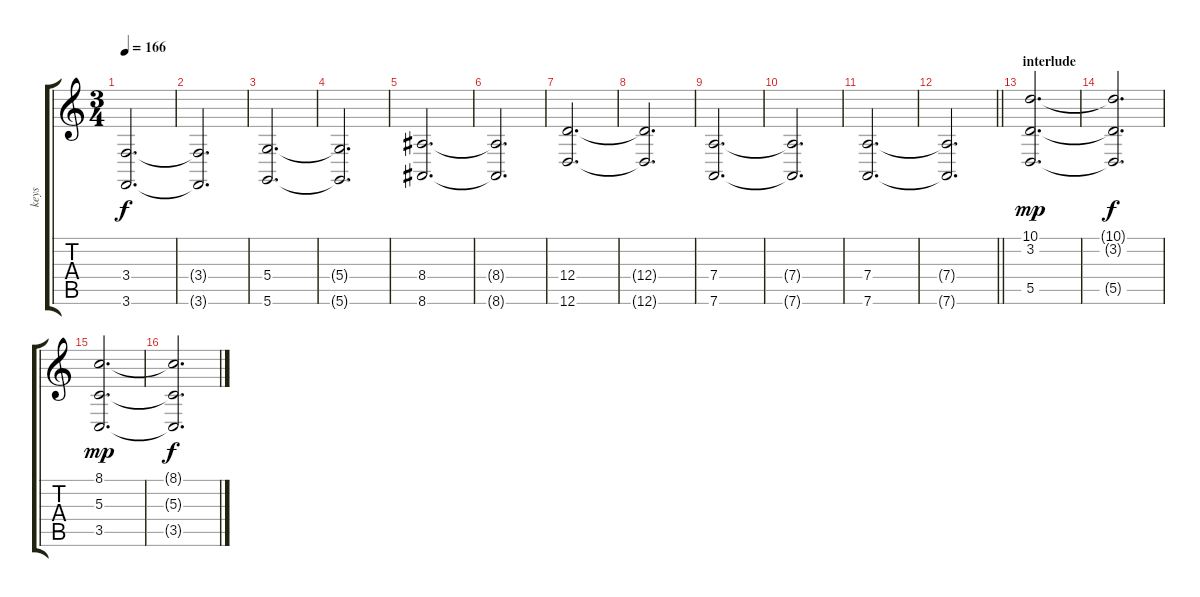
\track ("keys" "keys") {instrument stringensemble2}
\staff {score tabs}
\tuning (E4 B3 G3 D3 A2 D2) {hide}
\ts (3 4)
\tempo 166
\clef g2
\ks c
(3.4 3.6).2{d dy f} |
(3.4{t} 3.6{t}).2{d} |
(5.4 5.6).2{d} |
(5.4{t} 5.6{t}).2{d} |
(8.4 8.6).2{d} |
(8.4{t} 8.6{t}).2{d} |
(12.4 12.6).2{d} |
(12.4{t} 12.6{t}).2{d} |
(7.4 7.6).2{d} |
(7.4{t} 7.6{t}).2{d} |
(7.4 7.6).2{d} |
\barLineRight lightlight
(7.4{t} 7.6{t}).2{d} |
\section ("" "interlude")
(10.1 3.2 5.5).2{d dy mp} |
(10.1{t} 3.2{t} 5.5{t}).2{d dy f} |
(8.1 5.3 3.5).2{d dy mp} |
(8.1{t} 5.3{t} 3.5{t}).2{d dy f}
